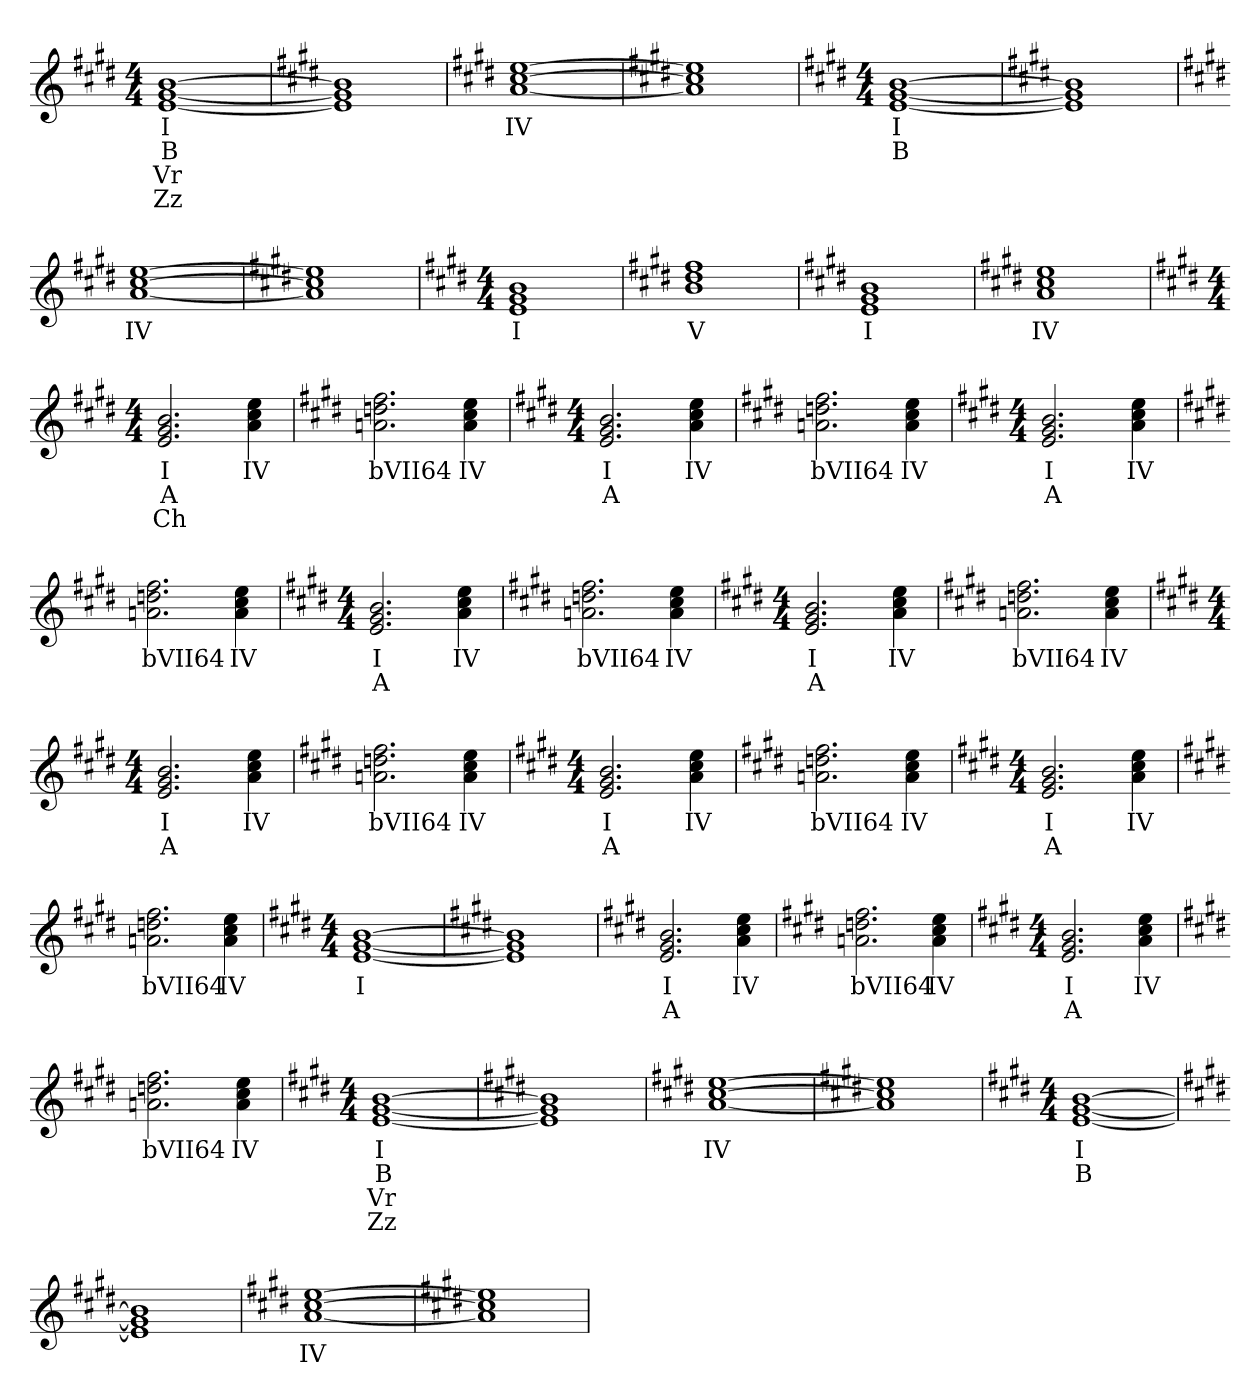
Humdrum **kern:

**kern	**text	**text	**text	**text
*part1	*part1	*part1	*part1	*part1
*staff1	*staff1	*staff1	*staff1	*staff1
*k[f#c#g#d#]	*	*	*	*
*E:	*	*	*	*
*M4/4	*	*	*	*
=	=	=	=	=
[1e [1g# [1b	I	B	Vr	Zz
=	=	=	=	=
*k[f#c#g#d#]	*	*	*	*
*E:	*	*	*	*
1e] 1g#] 1b]	.	.	.	.
=	=	=	=	=
*k[f#c#g#d#]	*	*	*	*
*E:	*	*	*	*
[1a [1cc# [1ee	IV	.	.	.
=	=	=	=	=
*k[f#c#g#d#]	*	*	*	*
*E:	*	*	*	*
1a] 1cc#] 1ee]	.	.	.	.
=	=	=	=	=
*k[f#c#g#d#]	*	*	*	*
*E:	*	*	*	*
*M4/4	*	*	*	*
[1e [1g# [1b	I	B	.	.
=	=	=	=	=
*k[f#c#g#d#]	*	*	*	*
*E:	*	*	*	*
1e] 1g#] 1b]	.	.	.	.
=	=	=	=	=
*k[f#c#g#d#]	*	*	*	*
*E:	*	*	*	*
[1a [1cc# [1ee	IV	.	.	.
=	=	=	=	=
*k[f#c#g#d#]	*	*	*	*
*E:	*	*	*	*
1a] 1cc#] 1ee]	.	.	.	.
=	=	=	=	=
*k[f#c#g#d#]	*	*	*	*
*E:	*	*	*	*
*M4/4	*	*	*	*
1e 1g# 1b	I	.	.	.
=	=	=	=	=
*k[f#c#g#d#]	*	*	*	*
*E:	*	*	*	*
1b 1dd# 1ff#	V	.	.	.
=	=	=	=	=
*k[f#c#g#d#]	*	*	*	*
*E:	*	*	*	*
1e 1g# 1b	I	.	.	.
=	=	=	=	=
*k[f#c#g#d#]	*	*	*	*
*E:	*	*	*	*
1a 1cc# 1ee	IV	.	.	.
=	=	=	=	=
*k[f#c#g#d#]	*	*	*	*
*E:	*	*	*	*
*M4/4	*	*	*	*
2.e 2.g# 2.b	I	A	Ch	.
4a 4cc# 4ee	IV	.	.	.
=	=	=	=	=
*k[f#c#g#d#]	*	*	*	*
*E:	*	*	*	*
2.an 2.ddn 2.ff#	bVII64	.	.	.
4a 4cc# 4ee	IV	.	.	.
=	=	=	=	=
*k[f#c#g#d#]	*	*	*	*
*E:	*	*	*	*
*M4/4	*	*	*	*
2.e 2.g# 2.b	I	A	.	.
4a 4cc# 4ee	IV	.	.	.
=	=	=	=	=
*k[f#c#g#d#]	*	*	*	*
*E:	*	*	*	*
2.an 2.ddn 2.ff#	bVII64	.	.	.
4a 4cc# 4ee	IV	.	.	.
=	=	=	=	=
*k[f#c#g#d#]	*	*	*	*
*E:	*	*	*	*
*M4/4	*	*	*	*
2.e 2.g# 2.b	I	A	.	.
4a 4cc# 4ee	IV	.	.	.
=	=	=	=	=
*k[f#c#g#d#]	*	*	*	*
*E:	*	*	*	*
2.an 2.ddn 2.ff#	bVII64	.	.	.
4a 4cc# 4ee	IV	.	.	.
=	=	=	=	=
*k[f#c#g#d#]	*	*	*	*
*E:	*	*	*	*
*M4/4	*	*	*	*
2.e 2.g# 2.b	I	A	.	.
4a 4cc# 4ee	IV	.	.	.
=	=	=	=	=
*k[f#c#g#d#]	*	*	*	*
*E:	*	*	*	*
2.an 2.ddn 2.ff#	bVII64	.	.	.
4a 4cc# 4ee	IV	.	.	.
=	=	=	=	=
*k[f#c#g#d#]	*	*	*	*
*E:	*	*	*	*
*M4/4	*	*	*	*
2.e 2.g# 2.b	I	A	.	.
4a 4cc# 4ee	IV	.	.	.
=	=	=	=	=
*k[f#c#g#d#]	*	*	*	*
*E:	*	*	*	*
2.an 2.ddn 2.ff#	bVII64	.	.	.
4a 4cc# 4ee	IV	.	.	.
=	=	=	=	=
*k[f#c#g#d#]	*	*	*	*
*E:	*	*	*	*
*M4/4	*	*	*	*
2.e 2.g# 2.b	I	A	.	.
4a 4cc# 4ee	IV	.	.	.
=	=	=	=	=
*k[f#c#g#d#]	*	*	*	*
*E:	*	*	*	*
2.an 2.ddn 2.ff#	bVII64	.	.	.
4a 4cc# 4ee	IV	.	.	.
=	=	=	=	=
*k[f#c#g#d#]	*	*	*	*
*E:	*	*	*	*
*M4/4	*	*	*	*
2.e 2.g# 2.b	I	A	.	.
4a 4cc# 4ee	IV	.	.	.
=	=	=	=	=
*k[f#c#g#d#]	*	*	*	*
*E:	*	*	*	*
2.an 2.ddn 2.ff#	bVII64	.	.	.
4a 4cc# 4ee	IV	.	.	.
=	=	=	=	=
*k[f#c#g#d#]	*	*	*	*
*E:	*	*	*	*
*M4/4	*	*	*	*
2.e 2.g# 2.b	I	A	.	.
4a 4cc# 4ee	IV	.	.	.
=	=	=	=	=
*k[f#c#g#d#]	*	*	*	*
*E:	*	*	*	*
2.an 2.ddn 2.ff#	bVII64	.	.	.
4a 4cc# 4ee	IV	.	.	.
=	=	=	=	=
*k[f#c#g#d#]	*	*	*	*
*E:	*	*	*	*
*M4/4	*	*	*	*
[1e [1g# [1b	I	.	.	.
=	=	=	=	=
*k[f#c#g#d#]	*	*	*	*
*E:	*	*	*	*
1e] 1g#] 1b]	.	.	.	.
=	=	=	=	=
*k[f#c#g#d#]	*	*	*	*
*E:	*	*	*	*
2.e 2.g# 2.b	I	A	.	.
4a 4cc# 4ee	IV	.	.	.
=	=	=	=	=
*k[f#c#g#d#]	*	*	*	*
*E:	*	*	*	*
2.an 2.ddn 2.ff#	bVII64	.	.	.
4a 4cc# 4ee	IV	.	.	.
=	=	=	=	=
*k[f#c#g#d#]	*	*	*	*
*E:	*	*	*	*
*M4/4	*	*	*	*
2.e 2.g# 2.b	I	A	.	.
4a 4cc# 4ee	IV	.	.	.
=	=	=	=	=
*k[f#c#g#d#]	*	*	*	*
*E:	*	*	*	*
2.an 2.ddn 2.ff#	bVII64	.	.	.
4a 4cc# 4ee	IV	.	.	.
=	=	=	=	=
*k[f#c#g#d#]	*	*	*	*
*E:	*	*	*	*
*M4/4	*	*	*	*
[1e [1g# [1b	I	B	Vr	Zz
=	=	=	=	=
*k[f#c#g#d#]	*	*	*	*
*E:	*	*	*	*
1e] 1g#] 1b]	.	.	.	.
=	=	=	=	=
*k[f#c#g#d#]	*	*	*	*
*E:	*	*	*	*
[1a [1cc# [1ee	IV	.	.	.
=	=	=	=	=
*k[f#c#g#d#]	*	*	*	*
*E:	*	*	*	*
1a] 1cc#] 1ee]	.	.	.	.
=	=	=	=	=
*k[f#c#g#d#]	*	*	*	*
*E:	*	*	*	*
*M4/4	*	*	*	*
[1e [1g# [1b	I	B	.	.
=	=	=	=	=
*k[f#c#g#d#]	*	*	*	*
*E:	*	*	*	*
1e] 1g#] 1b]	.	.	.	.
=	=	=	=	=
*k[f#c#g#d#]	*	*	*	*
*E:	*	*	*	*
[1a [1cc# [1ee	IV	.	.	.
=	=	=	=	=
*k[f#c#g#d#]	*	*	*	*
*E:	*	*	*	*
1a] 1cc#] 1ee]	.	.	.	.
=	=	=	=	=
*-	*-	*-	*-	*-
